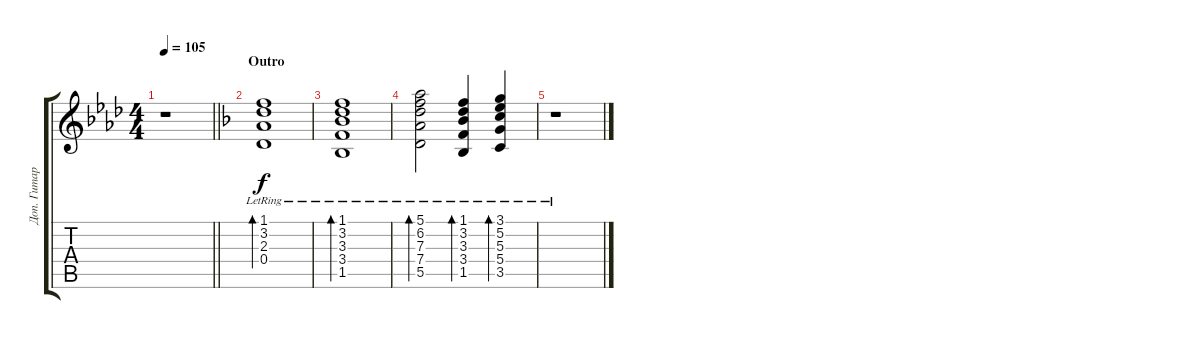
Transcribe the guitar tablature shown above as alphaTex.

\track ("Доп. Гитара" "Доп. Гитар") {instrument electricguitarclean}
\staff {score tabs}
\tuning (E4 B3 G3 D3 A2 E2) {hide}
\ts (4 4)
\tempo 105
\clef g2
\barLineRight lightlight
\ks ab
r.1{dy f} |
\section ("" "Outro")
\ks f
(1.1{lr} 3.2{lr} 2.3{lr} 0.4{lr}).1{bd 120} |
(1.1{lr} 3.2{lr} 3.3{lr} 3.4{lr} 1.5{lr}).1{bd 120} |
(5.1{lr} 6.2{lr} 7.3{lr} 7.4{lr} 5.5{lr}).2{bd 120} (1.1{lr} 3.2{lr} 3.3{lr} 3.4{lr} 1.5{lr}).4{bd 120} (3.1{lr} 5.2{lr} 5.3{lr} 5.4{lr} 3.5{lr}).4{bd 120} |
r.1
